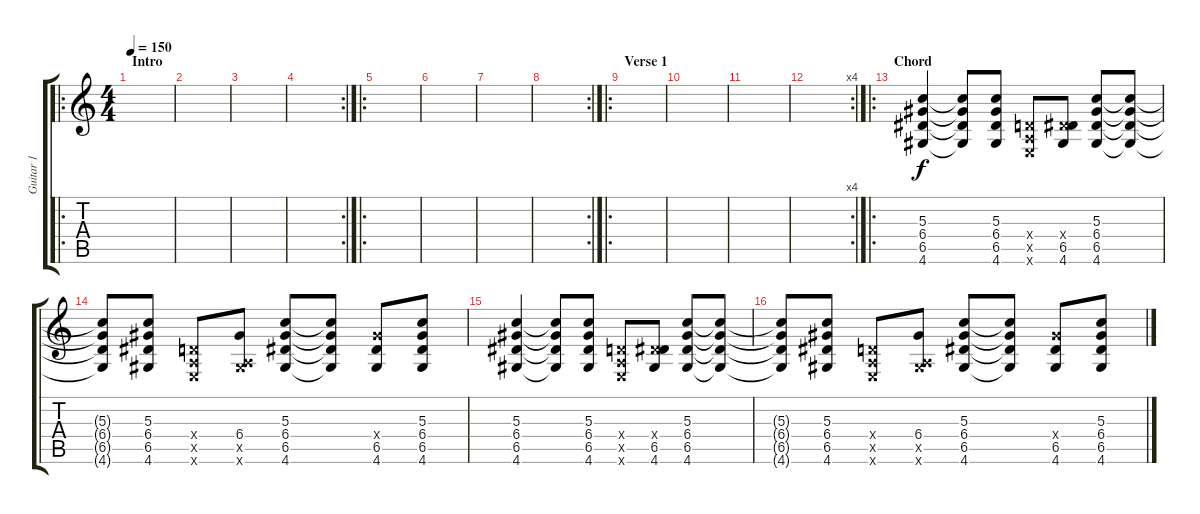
\track ("Guitar 1" "Guitar 1") {instrument electricguitarjazz}
\staff {score tabs}
\tuning (E4 B3 G3 D3 A2 E2) {hide}
\ro
\ts (4 4)
\section ("" "Intro")
\tempo 150
\clef g2
\ks c
|
|
|
\rc 2
|
\ro
|
|
|
\rc 2
|
\ro
\section ("" "Verse 1")
|
|
|
\rc 4
|
\ro
\section ("" "Chord")
(5.3 6.4 6.5 4.6).4{balance 12 instrument acousticguitarsteel} (5.3{t} 6.4{t} 6.5{t} 4.6{t}).8 (5.3 6.4 6.5 4.6).8 (0.4{x} 0.5{x} 0.6{x}).8 (0.4{x} 6.5 4.6).8 (5.3 6.4 6.5 4.6).8 (5.3{t} 6.4{t} 6.5{t} 4.6{t}).8 |
(5.3{t} 6.4{t} 6.5{t} 4.6{t}).8 (5.3 6.4 6.5 4.6).8 (0.4{x} 0.5{x} 0.6{x}).8 (6.4 0.5{x} 4.6{x}).8 (5.3 6.4 6.5 4.6).8 (5.3{t} 6.4{t} 6.5{t} 4.6{t}).8 (6.4{x} 6.5 4.6).8 (5.3 6.4 6.5 4.6).8 |
(5.3 6.4 6.5 4.6).4 (5.3{t} 6.4{t} 6.5{t} 4.6{t}).8 (5.3 6.4 6.5 4.6).8 (0.4{x} 0.5{x} 0.6{x}).8 (0.4{x} 6.5 4.6).8 (5.3 6.4 6.5 4.6).8 (5.3{t} 6.4{t} 6.5{t} 4.6{t}).8 |
(5.3{t} 6.4{t} 6.5{t} 4.6{t}).8 (5.3 6.4 6.5 4.6).8 (0.4{x} 0.5{x} 0.6{x}).8 (6.4 0.5{x} 4.6{x}).8 (5.3 6.4 6.5 4.6).8 (5.3{t} 6.4{t} 6.5{t} 4.6{t}).8 (6.4{x} 6.5 4.6).8 (5.3 6.4 6.5 4.6).8
